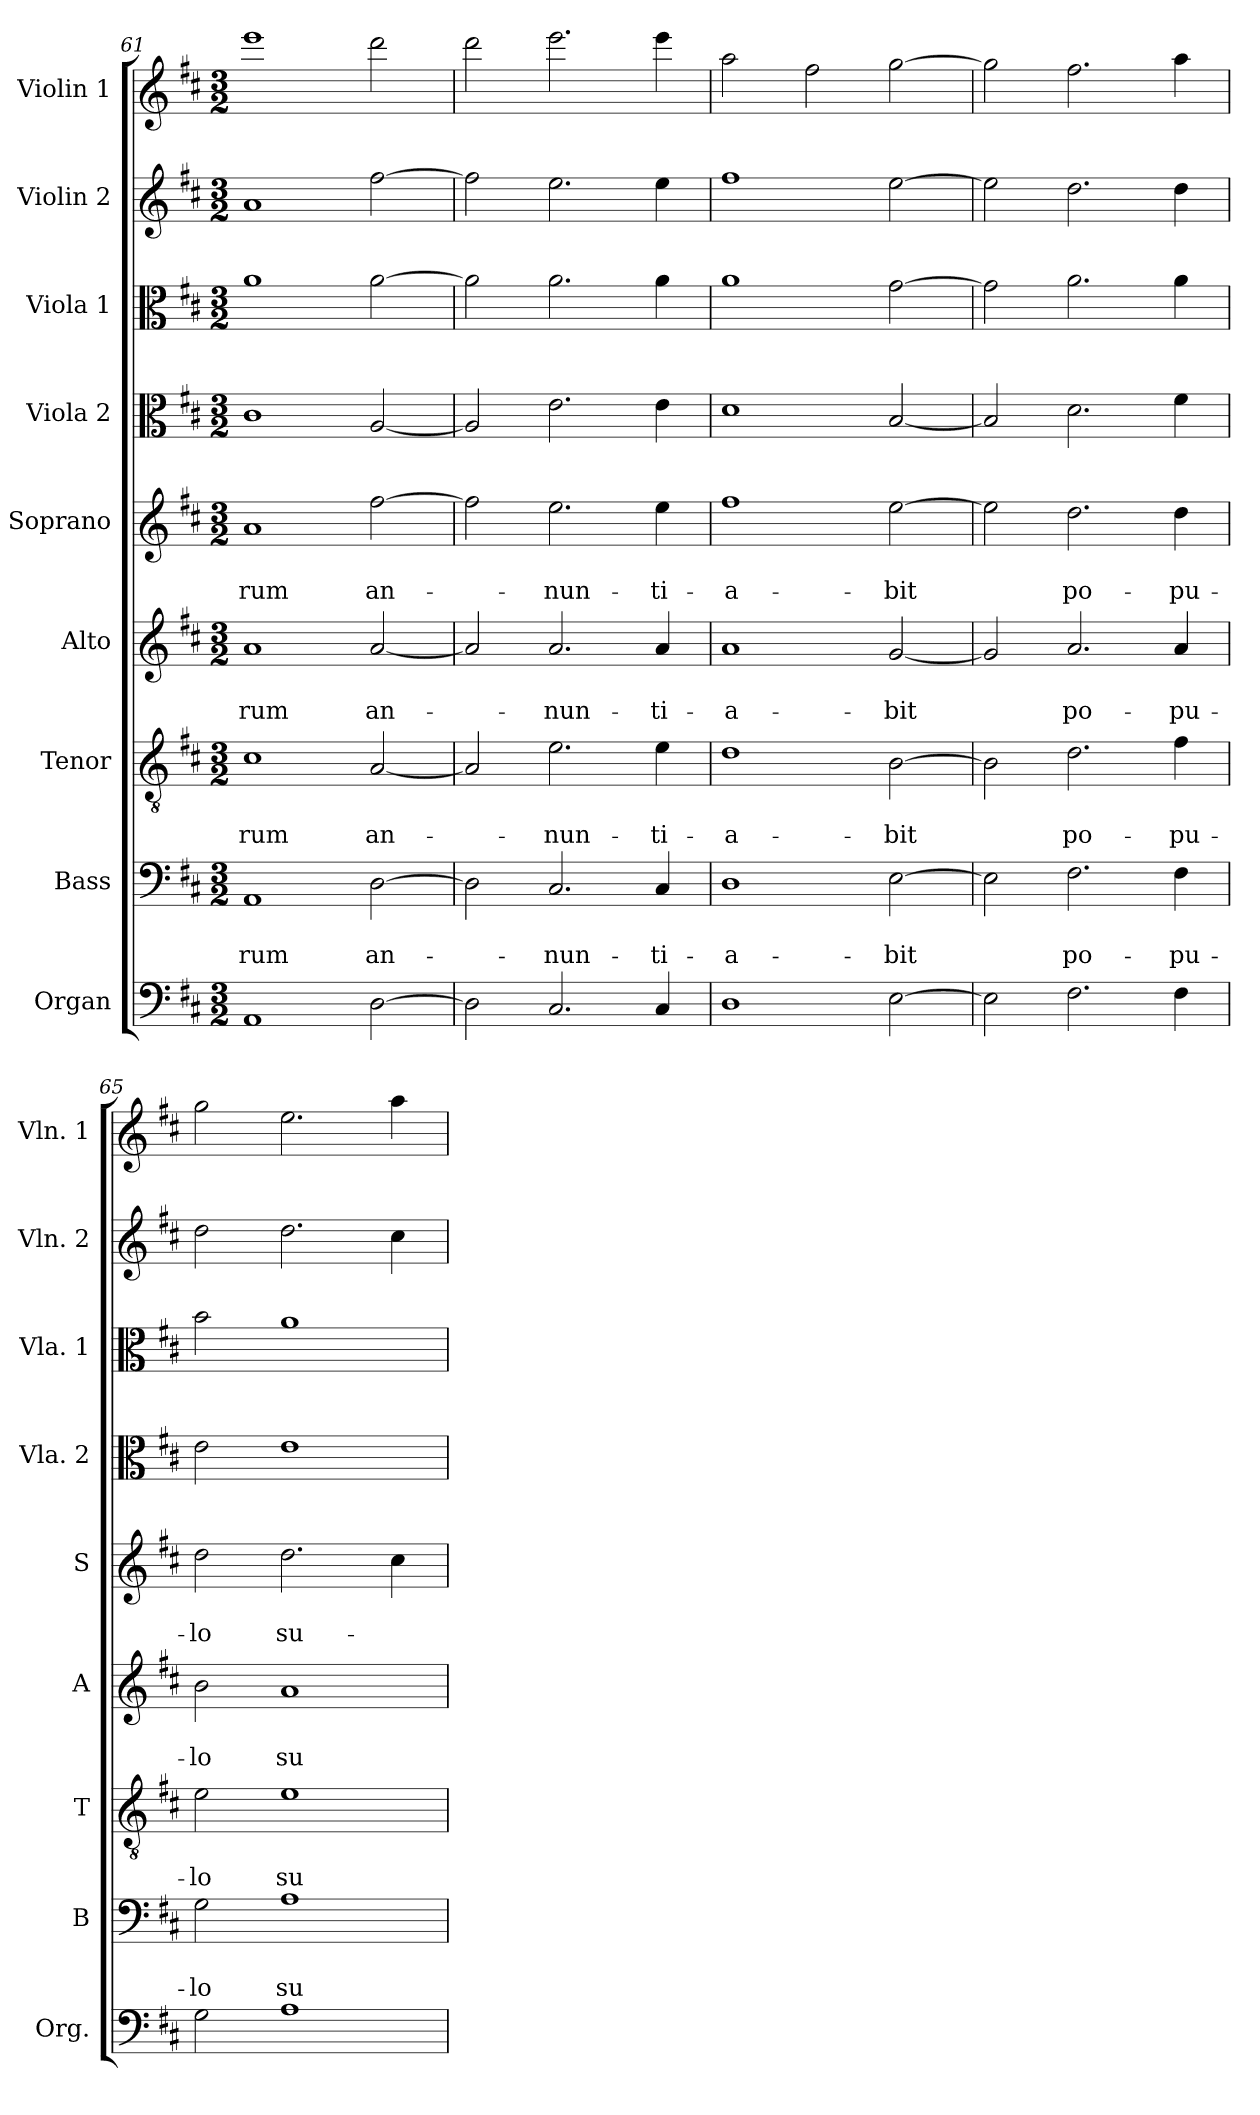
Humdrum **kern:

**kern	**kern	**text	**text	**kern	**text	**text	**kern	**text	**text	**kern	**text	**text	**kern	**kern	**kern	**kern
*part9	*part8	*part8	*part8	*part7	*part7	*part7	*part6	*part6	*part6	*part5	*part5	*part5	*part4	*part3	*part2	*part1
*staff9	*staff8	*staff8	*staff8	*staff7	*staff7	*staff7	*staff6	*staff6	*staff6	*staff5	*staff5	*staff5	*staff4	*staff3	*staff2	*staff1
*I"Organ	*I"Bass	*	*	*I"Tenor	*	*	*I"Alto	*	*	*I"Soprano	*	*	*I"Viola 2	*I"Viola 1	*I"Violin 2	*I"Violin 1
*I'Org.	*I'B	*	*	*I'T	*	*	*I'A	*	*	*I'S	*	*	*I'Vla. 2	*I'Vla. 1	*I'Vln. 2	*I'Vln. 1
*clefF4	*clefF4	*	*	*clefGv2	*	*	*clefG2	*	*	*clefG2	*	*	*clefC3	*clefC3	*clefG2	*clefG2
*k[f#c#]	*k[f#c#]	*	*	*k[f#c#]	*	*	*k[f#c#]	*	*	*k[f#c#]	*	*	*k[f#c#]	*k[f#c#]	*k[f#c#]	*k[f#c#]
*D:	*D:	*	*	*D:	*	*	*D:	*	*	*D:	*	*	*D:	*D:	*D:	*D:
*M3/2	*M3/2	*	*	*M3/2	*	*	*M3/2	*	*	*M3/2	*	*	*M3/2	*M3/2	*M3/2	*M3/2
=61	=61	=61	=61	=61	=61	=61	=61	=61	=61	=61	=61	=61	=61	=61	=61	=61
!	!	!	!LO:LY:b	!	!	!LO:LY:b	!	!	!LO:LY:b	!	!	!LO:LY:b	!	!	!	!
1AA	1AA	.	-rum	1c#	.	-rum	1a	.	-rum	1a	.	-rum	1c#	1a	1a	1eee
!	!	!	!LO:LY:b	!	!	!LO:LY:b	!	!	!LO:LY:b	!	!	!LO:LY:b	!	!	!	!
[2D\	[2D\	.	an-	[2A/	.	an-	[2a/	.	an-	[2ff#\	.	an-	[2A/	[2a\	[2ff#\	2ddd\
=62	=62	=62	=62	=62	=62	=62	=62	=62	=62	=62	=62	=62	=62	=62	=62	=62
2D\]	2D\]	.	.	2A/]	.	.	2a/]	.	.	2ff#\]	.	.	2A/]	2a\]	2ff#\]	2ddd\
!	!	!	!LO:LY:b	!	!	!LO:LY:b	!	!	!LO:LY:b	!	!	!LO:LY:b	!	!	!	!
2.C#/	2.C#/	.	-nun-	2.e\	.	-nun-	2.a/	.	-nun-	2.ee\	.	-nun-	2.e\	2.a\	2.ee\	2.eee\
!	!	!	!LO:LY:b	!	!	!LO:LY:b	!	!	!LO:LY:b	!	!	!LO:LY:b	!	!	!	!
4C#/	4C#/	.	-ti-	4e\	.	-ti-	4a/	.	-ti-	4ee\	.	-ti-	4e\	4a\	4ee\	4eee\
=63	=63	=63	=63	=63	=63	=63	=63	=63	=63	=63	=63	=63	=63	=63	=63	=63
!	!	!	!LO:LY:b	!	!	!LO:LY:b	!	!	!LO:LY:b	!	!	!LO:LY:b	!	!	!	!
1D	1D	.	-a-	1d	.	-a-	1a	.	-a-	1ff#	.	-a-	1d	1a	1ff#	2aa\
.	.	.	.	.	.	.	.	.	.	.	.	.	.	.	.	2ff#\
!	!	!	!LO:LY:b	!	!	!LO:LY:b	!	!	!LO:LY:b	!	!	!LO:LY:b	!	!	!	!
[2E\	[2E\	.	-bit	[2B\	.	-bit	[2g/	.	-bit	[2ee\	.	-bit	[2B/	[2g\	[2ee\	[2gg\
!!LO:PB:g=z
=64	=64	=64	=64	=64	=64	=64	=64	=64	=64	=64	=64	=64	=64	=64	=64	=64
2E\]	2E\]	.	.	2B\]	.	.	2g/]	.	.	2ee\]	.	.	2B/]	2g\]	2ee\]	2gg\]
!	!	!	!LO:LY:b	!	!	!LO:LY:b	!	!	!LO:LY:b	!	!	!LO:LY:b	!	!	!	!
2.F#\	2.F#\	.	po-	2.d\	.	po-	2.a/	.	po-	2.dd\	.	po-	2.d\	2.a\	2.dd\	2.ff#\
!	!	!	!LO:LY:b	!	!	!LO:LY:b	!	!	!LO:LY:b	!	!	!LO:LY:b	!	!	!	!
4F#\	4F#\	.	-pu-	4f#\	.	-pu-	4a/	.	-pu-	4dd\	.	-pu-	4f#\	4a\	4dd\	4aa\
=65	=65	=65	=65	=65	=65	=65	=65	=65	=65	=65	=65	=65	=65	=65	=65	=65
!	!	!	!LO:LY:b	!	!	!LO:LY:b	!	!	!LO:LY:b	!	!	!LO:LY:b	!	!	!	!
2G\	2G\	.	-lo	2e\	.	-lo	2b\	.	-lo	2dd\	.	-lo	2e\	2b\	2dd\	2gg\
!	!	!	!LO:LY:b	!	!	!LO:LY:b	!	!	!LO:LY:b	!	!	!LO:LY:b	!	!	!	!
1A	1A	.	su-	1e	.	su-	1a	.	su-	2.dd\	.	su-	1e	1a	2.dd\	2.ee\
.	.	.	.	.	.	.	.	.	.	4cc#\	.	.	.	.	4cc#\	4aa\
=	=	=	=	=	=	=	=	=	=	=	=	=	=	=	=	=
*-	*-	*-	*-	*-	*-	*-	*-	*-	*-	*-	*-	*-	*-	*-	*-	*-
